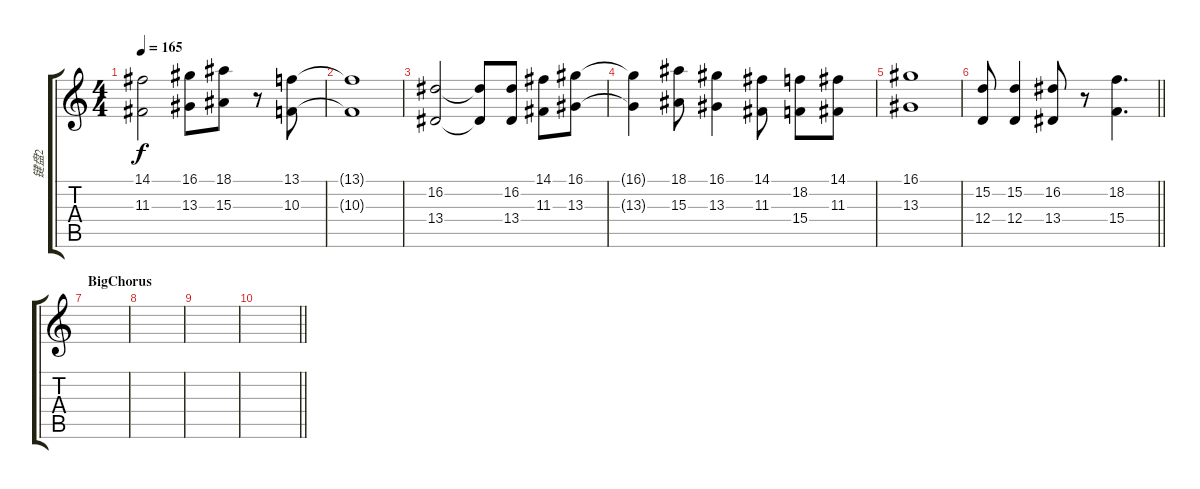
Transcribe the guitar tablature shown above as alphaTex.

\track ("键盘2" "键盘2") {instrument brasssection}
\staff {score tabs}
\tuning (E4 B3 G3 D3 A2 E2) {hide}
\ts (4 4)
\tempo 165
\clef g2
\ks c
(14.1{t} 11.3{t}).2{dy f} (16.1 13.3).8 (18.1 15.3).8 r.8 (13.1 10.3).8 |
(13.1{t} 10.3{t}).1 |
(16.2 13.4).2 (16.2{t} 13.4{t}).8 (16.2 13.4).8 (14.1 11.3).8 (16.1 13.3).8 |
(16.1{t} 13.3{t}).4 (18.1 15.3).8 (16.1 13.3).4 (14.1 11.3).8 (18.2 15.4).8 (14.1 11.3).8 |
(16.1 13.3).1 |
\barLineRight lightlight
(15.2 12.4).8 (15.2 12.4).4 (16.2 13.4).8 r.8 (18.2 15.4).4{d} |
\section ("" "BigChorus")
|
|
|
\barLineRight lightlight
